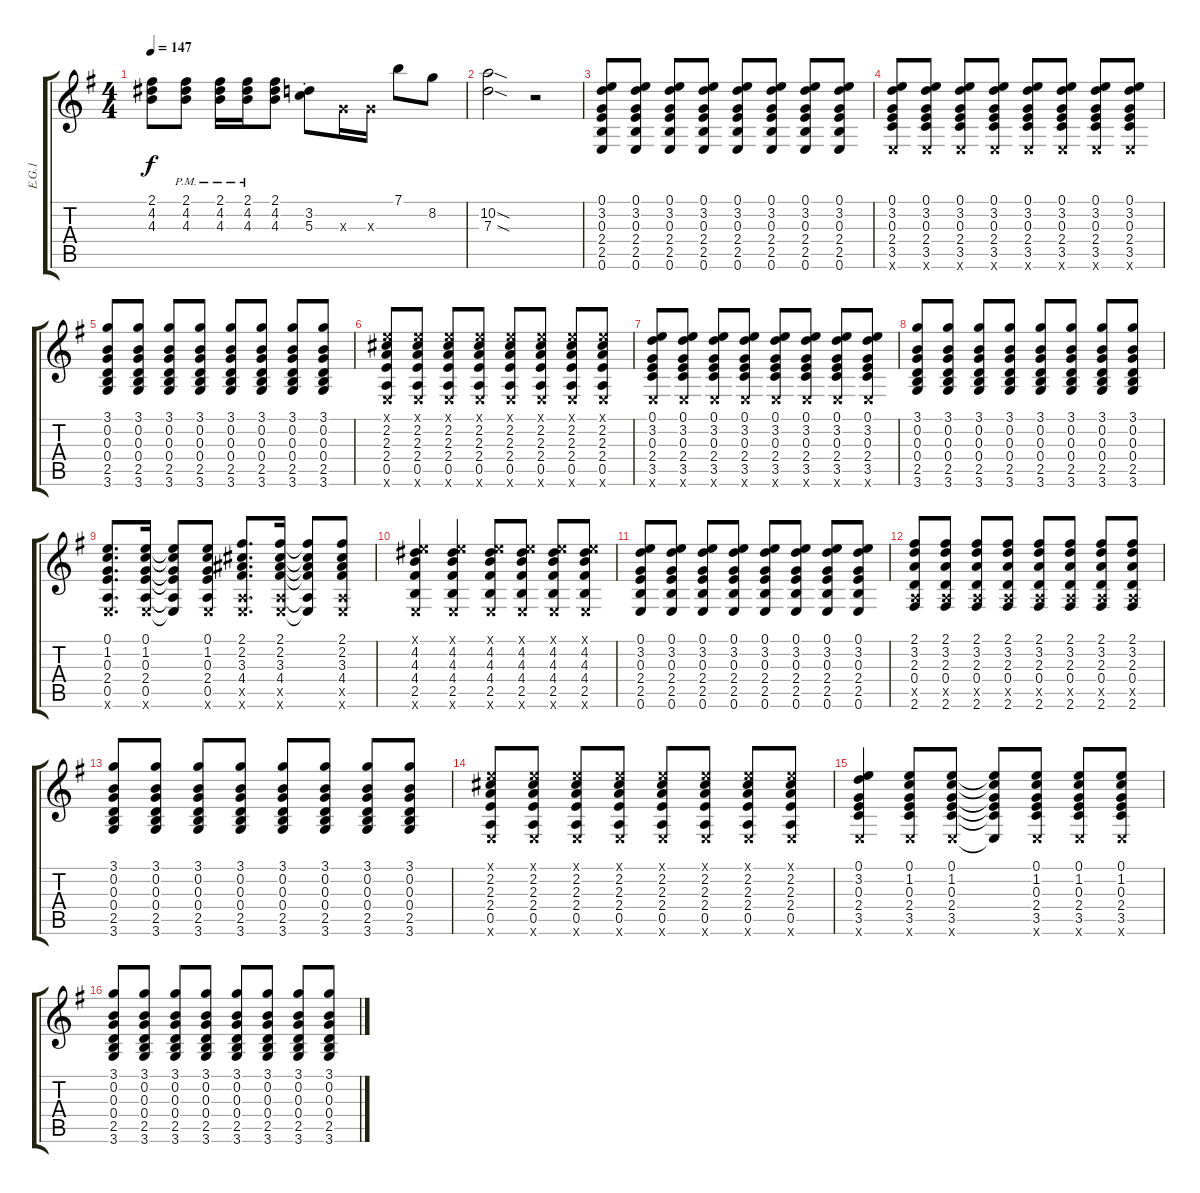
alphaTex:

\track ("E.G.1" "E.G.1") {instrument distortionguitar}
\staff {score tabs}
\tuning (E4 B3 G3 D3 A2 E2) {hide}
\ts (4 4)
\tempo 147
\clef g2
\ks g
(2.1 4.2 4.3).8{dy f} (2.1{pm} 4.2{pm} 4.3{pm}).8 (2.1{pm} 4.2{pm} 4.3{pm}).16 (2.1{pm} 4.2{pm} 4.3{pm}).16 (2.1 4.2 4.3).8 (3.2{st} 5.3{st}).8 0.3{x}.16 0.3{x}.16 7.1.8 8.2.8 |
(10.2{sod} 7.3{sod}).2 r.2 |
(0.1 3.2 0.3 2.4 2.5 0.6).8 (0.1 3.2 0.3 2.4 2.5 0.6).8 (0.1 3.2 0.3 2.4 2.5 0.6).8 (0.1 3.2 0.3 2.4 2.5 0.6).8 (0.1 3.2 0.3 2.4 2.5 0.6).8 (0.1 3.2 0.3 2.4 2.5 0.6).8 (0.1 3.2 0.3 2.4 2.5 0.6).8 (0.1 3.2 0.3 2.4 2.5 0.6).8 |
(0.1 3.2 0.3 2.4 3.5 0.6{x}).8 (0.1 3.2 0.3 2.4 3.5 0.6{x}).8 (0.1 3.2 0.3 2.4 3.5 0.6{x}).8 (0.1 3.2 0.3 2.4 3.5 0.6{x}).8 (0.1 3.2 0.3 2.4 3.5 0.6{x}).8 (0.1 3.2 0.3 2.4 3.5 0.6{x}).8 (0.1 3.2 0.3 2.4 3.5 0.6{x}).8 (0.1 3.2 0.3 2.4 3.5 0.6{x}).8 |
(3.1 0.2 0.3 0.4 2.5 3.6).8 (3.1 0.2 0.3 0.4 2.5 3.6).8 (3.1 0.2 0.3 0.4 2.5 3.6).8 (3.1 0.2 0.3 0.4 2.5 3.6).8 (3.1 0.2 0.3 0.4 2.5 3.6).8 (3.1 0.2 0.3 0.4 2.5 3.6).8 (3.1 0.2 0.3 0.4 2.5 3.6).8 (3.1 0.2 0.3 0.4 2.5 3.6).8 |
(0.1{x} 2.2 2.3 2.4 0.5 0.6{x}).8 (0.1{x} 2.2 2.3 2.4 0.5 0.6{x}).8 (0.1{x} 2.2 2.3 2.4 0.5 0.6{x}).8 (0.1{x} 2.2 2.3 2.4 0.5 0.6{x}).8 (0.1{x} 2.2 2.3 2.4 0.5 0.6{x}).8 (0.1{x} 2.2 2.3 2.4 0.5 0.6{x}).8 (0.1{x} 2.2 2.3 2.4 0.5 0.6{x}).8 (0.1{x} 2.2 2.3 2.4 0.5 0.6{x}).8 |
(0.1 3.2 0.3 2.4 3.5 0.6{x}).8 (0.1 3.2 0.3 2.4 3.5 0.6{x}).8 (0.1 3.2 0.3 2.4 3.5 0.6{x}).8 (0.1 3.2 0.3 2.4 3.5 0.6{x}).8 (0.1 3.2 0.3 2.4 3.5 0.6{x}).8 (0.1 3.2 0.3 2.4 3.5 0.6{x}).8 (0.1 3.2 0.3 2.4 3.5 0.6{x}).8 (0.1 3.2 0.3 2.4 3.5 0.6{x}).8 |
(3.1 0.2 0.3 0.4 2.5 3.6).8 (3.1 0.2 0.3 0.4 2.5 3.6).8 (3.1 0.2 0.3 0.4 2.5 3.6).8 (3.1 0.2 0.3 0.4 2.5 3.6).8 (3.1 0.2 0.3 0.4 2.5 3.6).8 (3.1 0.2 0.3 0.4 2.5 3.6).8 (3.1 0.2 0.3 0.4 2.5 3.6).8 (3.1 0.2 0.3 0.4 2.5 3.6).8 |
(0.1 1.2 0.3 2.4 0.5 0.6{x}).8{d} (0.1 1.2 0.3 2.4 0.5 0.6{x}).16 (0.1{t} 1.2{t} 0.3{t} 2.4{t} 0.5{t} 0.6{t}).8 (0.1 1.2 0.3 2.4 0.5 0.6{x}).8 (2.1 2.2 3.3 4.4 0.5{x} 0.6{x}).8{d} (2.1 2.2 3.3 4.4 0.5{x} 0.6{x}).16 (2.1{t} 2.2{t} 3.3{t} 4.4{t} 0.5{t} 0.6{t}).8 (2.1 2.2 3.3 4.4 0.5{x} 0.6{x}).8 |
(0.1{x} 4.2 4.3 4.4 2.5 0.6{x}).4 (0.1{x} 4.2 4.3 4.4 2.5 0.6{x}).4 (0.1{x} 4.2 4.3 4.4 2.5 0.6{x}).8 (0.1{x} 4.2 4.3 4.4 2.5 0.6{x}).8 (0.1{x} 4.2 4.3 4.4 2.5 0.6{x}).8 (0.1{x} 4.2 4.3 4.4 2.5 0.6{x}).8 |
(0.1 3.2 0.3 2.4 2.5 0.6).8 (0.1 3.2 0.3 2.4 2.5 0.6).8 (0.1 3.2 0.3 2.4 2.5 0.6).8 (0.1 3.2 0.3 2.4 2.5 0.6).8 (0.1 3.2 0.3 2.4 2.5 0.6).8 (0.1 3.2 0.3 2.4 2.5 0.6).8 (0.1 3.2 0.3 2.4 2.5 0.6).8 (0.1 3.2 0.3 2.4 2.5 0.6).8 |
(2.1 3.2 2.3 0.4 0.5{x} 2.6).8 (2.1 3.2 2.3 0.4 0.5{x} 2.6).8 (2.1 3.2 2.3 0.4 0.5{x} 2.6).8 (2.1 3.2 2.3 0.4 0.5{x} 2.6).8 (2.1 3.2 2.3 0.4 0.5{x} 2.6).8 (2.1 3.2 2.3 0.4 0.5{x} 2.6).8 (2.1 3.2 2.3 0.4 0.5{x} 2.6).8 (2.1 3.2 2.3 0.4 0.5{x} 2.6).8 |
(3.1 0.2 0.3 0.4 2.5 3.6).8 (3.1 0.2 0.3 0.4 2.5 3.6).8 (3.1 0.2 0.3 0.4 2.5 3.6).8 (3.1 0.2 0.3 0.4 2.5 3.6).8 (3.1 0.2 0.3 0.4 2.5 3.6).8 (3.1 0.2 0.3 0.4 2.5 3.6).8 (3.1 0.2 0.3 0.4 2.5 3.6).8 (3.1 0.2 0.3 0.4 2.5 3.6).8 |
(0.1{x} 2.2 2.3 2.4 0.5 0.6{x}).8 (0.1{x} 2.2 2.3 2.4 0.5 0.6{x}).8 (0.1{x} 2.2 2.3 2.4 0.5 0.6{x}).8 (0.1{x} 2.2 2.3 2.4 0.5 0.6{x}).8 (0.1{x} 2.2 2.3 2.4 0.5 0.6{x}).8 (0.1{x} 2.2 2.3 2.4 0.5 0.6{x}).8 (0.1{x} 2.2 2.3 2.4 0.5 0.6{x}).8 (0.1{x} 2.2 2.3 2.4 0.5 0.6{x}).8 |
(0.1 3.2 0.3 2.4 3.5 0.6{x}).4 (0.1 1.2 0.3 2.4 3.5 0.6{x}).8 (0.1 1.2 0.3 2.4 3.5 0.6{x}).8 (0.1{t} 1.2{t} 0.3{t} 2.4{t} 3.5{t} 0.6{t}).8 (0.1 1.2 0.3 2.4 3.5 0.6{x}).8 (0.1 1.2 0.3 2.4 3.5 0.6{x}).8 (0.1 1.2 0.3 2.4 3.5 0.6{x}).8 |
(3.1 0.2 0.3 0.4 2.5 3.6).8 (3.1 0.2 0.3 0.4 2.5 3.6).8 (3.1 0.2 0.3 0.4 2.5 3.6).8 (3.1 0.2 0.3 0.4 2.5 3.6).8 (3.1 0.2 0.3 0.4 2.5 3.6).8 (3.1 0.2 0.3 0.4 2.5 3.6).8 (3.1 0.2 0.3 0.4 2.5 3.6).8 (3.1 0.2 0.3 0.4 2.5 3.6).8
